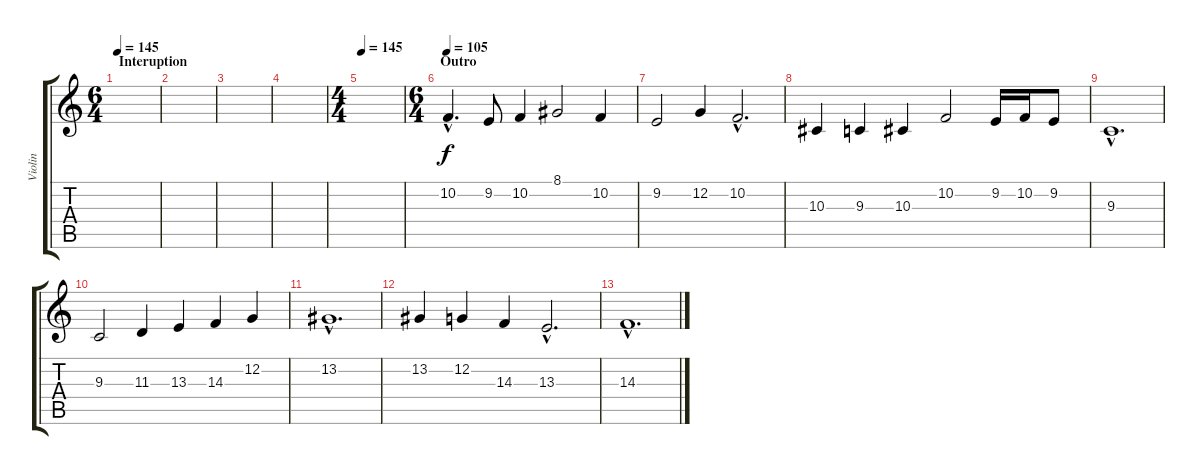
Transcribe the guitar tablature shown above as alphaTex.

\track ("Violin" "Violin") {instrument violin}
\staff {score tabs}
\tuning (C4 G3 Eb3 Bb2 F2 C2) {hide}
\ts (6 4)
\section ("" "Interuption")
\tempo 145
\clef g2
\ks c
|
|
|
|
\ts (4 4)
\tempo 145
|
\ts (6 4)
\section ("" "Outro")
\tempo 105
10.2{hac}.4{d volume 8} 9.2.8 10.2.4 8.1.2 10.2.4 |
9.2.2 12.2.4 10.2{hac}.2{d} |
10.3.4 9.3.4 10.3.4 10.2.2 9.2.16 10.2.16 9.2.8 |
9.3{hac}.1{d} |
9.3.2 11.3.4 13.3.4 14.3.4 12.2.4 |
13.2{hac}.1{d} |
13.2.4 12.2.4 14.3.4 13.3{hac}.2{d} |
14.3{hac}.1{d}
